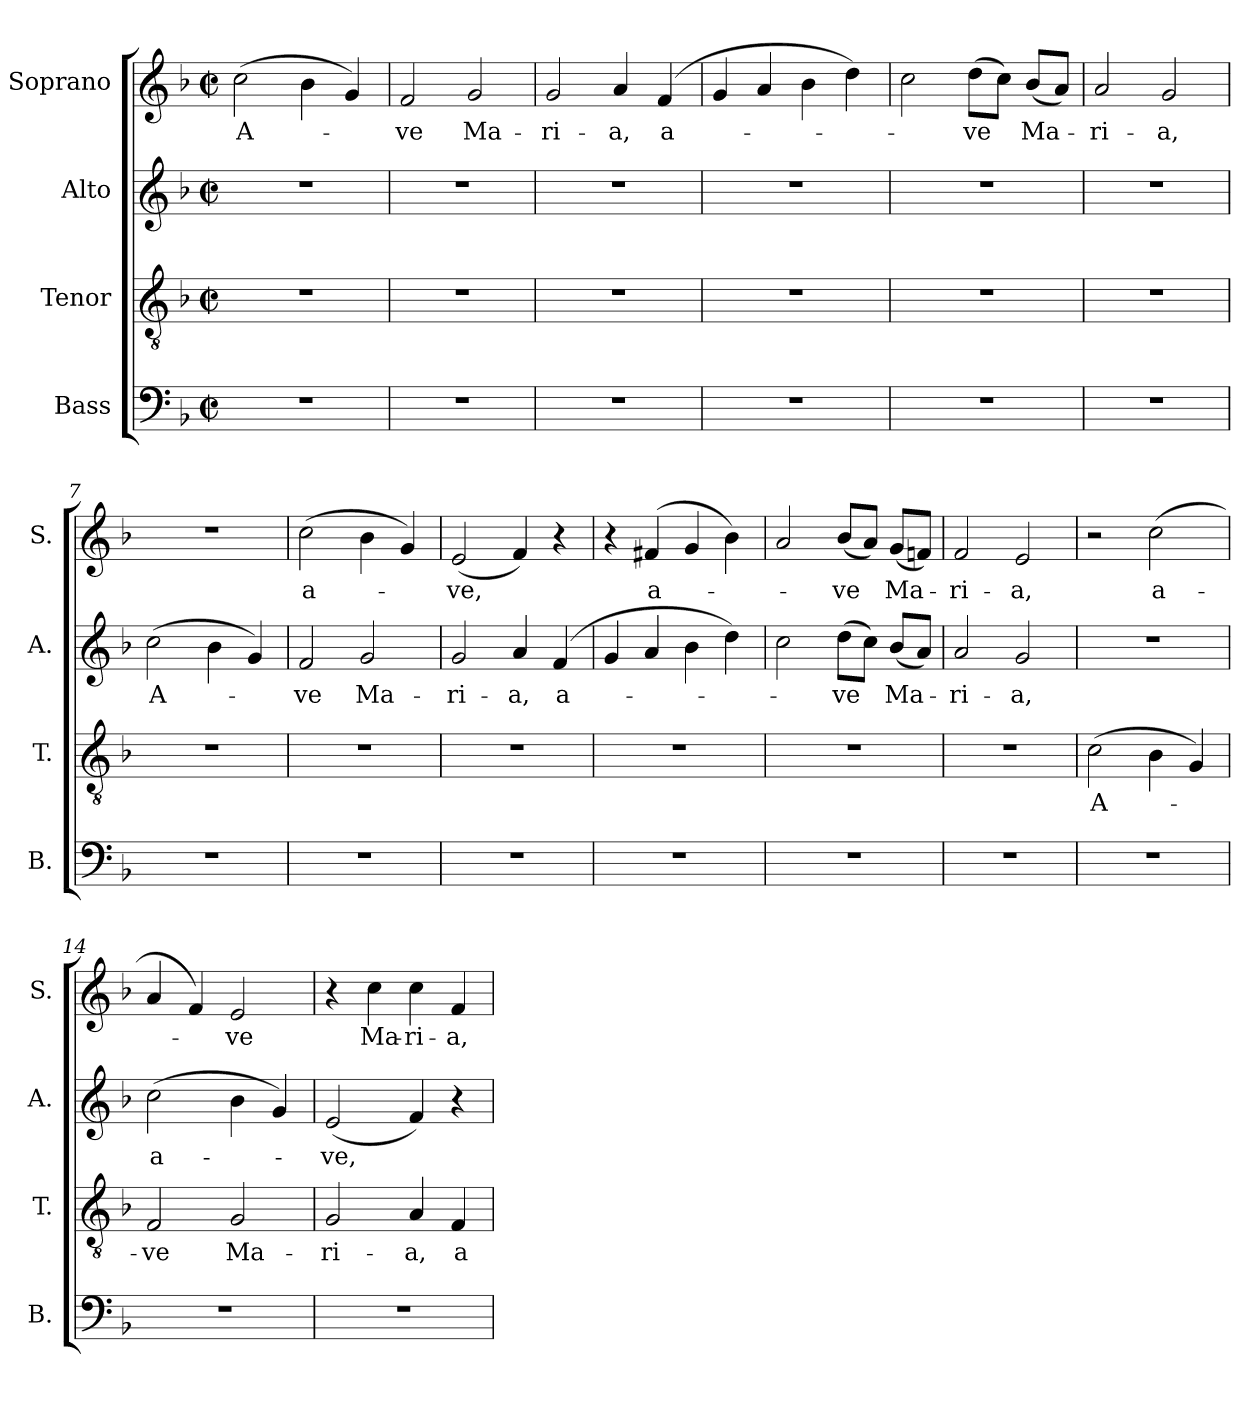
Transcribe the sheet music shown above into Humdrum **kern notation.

**kern	**kern	**text	**kern	**text	**kern	**text
*part4	*part3	*part3	*part2	*part2	*part1	*part1
*staff4	*staff3	*staff3	*staff2	*staff2	*staff1	*staff1
*I"Bass	*I"Tenor	*	*I"Alto	*	*I"Soprano	*
*I'B.	*I'T.	*	*I'A.	*	*I'S.	*
*clefF4	*clefGv2	*	*clefG2	*	*clefG2	*
*k[b-]	*k[b-]	*	*k[b-]	*	*k[b-]	*
*F:	*F:	*	*F:	*	*F:	*
*M2/2	*M2/2	*	*M2/2	*	*M2/2	*
*met(c|)	*met(c|)	*	*met(c|)	*	*met(c|)	*
=1	=1	=1	=1	=1	=1	=1
1r	1r	.	1r	.	(>2cc\	A-
.	.	.	.	.	4b-\	.
.	.	.	.	.	4g/)	.
=2	=2	=2	=2	=2	=2	=2
1r	1r	.	1r	.	2f/	-ve
.	.	.	.	.	2g/	Ma-
=3	=3	=3	=3	=3	=3	=3
1r	1r	.	1r	.	2g/	-ri-
.	.	.	.	.	4a/	-a,
.	.	.	.	.	(>4f/	a-
=4	=4	=4	=4	=4	=4	=4
1r	1r	.	1r	.	4g/	.
.	.	.	.	.	4a/	.
.	.	.	.	.	4b-\	.
.	.	.	.	.	4dd\)	.
=5	=5	=5	=5	=5	=5	=5
1r	1r	.	1r	.	2cc\	.
.	.	.	.	.	(>8dd\L	-ve
.	.	.	.	.	8cc\J)	.
.	.	.	.	.	(8b-/L	Ma-
.	.	.	.	.	8a/J)	.
=6	=6	=6	=6	=6	=6	=6
1r	1r	.	1r	.	2a/	-ri-
.	.	.	.	.	2g/	-a,
!!LO:LB:g=z
=7	=7	=7	=7	=7	=7	=7
1r	1r	.	(>2cc\	A-	1r	.
.	.	.	4b-\	.	.	.
.	.	.	4g/)	.	.	.
=8	=8	=8	=8	=8	=8	=8
1r	1r	.	2f/	-ve	(>2cc\	a-
.	.	.	2g/	Ma-	4b-\	.
.	.	.	.	.	4g/)	.
=9	=9	=9	=9	=9	=9	=9
1r	1r	.	2g/	-ri-	(2e/	-ve,
.	.	.	4a/	-a,	4f/)	.
.	.	.	(>4f/	a-	4r	.
=10	=10	=10	=10	=10	=10	=10
1r	1r	.	4g/	.	4r	.
.	.	.	4a/	.	(>4f#X/	a-
.	.	.	4b-\	.	4g/	.
.	.	.	4dd\)	.	4b-\)	.
=11	=11	=11	=11	=11	=11	=11
1r	1r	.	2cc\	.	2a/	.
.	.	.	(>8dd\L	-ve	(8b-/L	-ve
.	.	.	8cc\J)	.	8a/J)	.
.	.	.	(8b-/L	Ma-	(8g/L	Ma-
.	.	.	8a/J)	.	8fn/J)	.
=12	=12	=12	=12	=12	=12	=12
1r	1r	.	2a/	-ri-	2f/	-ri-
.	.	.	2g/	-a,	2e/	-a,
!!LO:LB:g=z
=13	=13	=13	=13	=13	=13	=13
1r	(>2c\	A-	1r	.	2r	.
.	4B-\	.	.	.	(>2cc\	a-
.	4G/)	.	.	.	.	.
=14	=14	=14	=14	=14	=14	=14
1r	2F/	-ve	(>2cc\	a-	4a/	.
.	.	.	.	.	4f/)	.
.	2G/	Ma-	4b-\	.	2e/	-ve
.	.	.	4g/)	.	.	.
=15	=15	=15	=15	=15	=15	=15
1r	2G/	-ri-	(2e/	-ve,	4r	.
.	.	.	.	.	4cc\	Ma-
.	4A/	-a,	4f/)	.	4cc\	-ri-
.	4F/	a-	4r	.	4f/	-a,
=	=	=	=	=	=	=
*-	*-	*-	*-	*-	*-	*-
